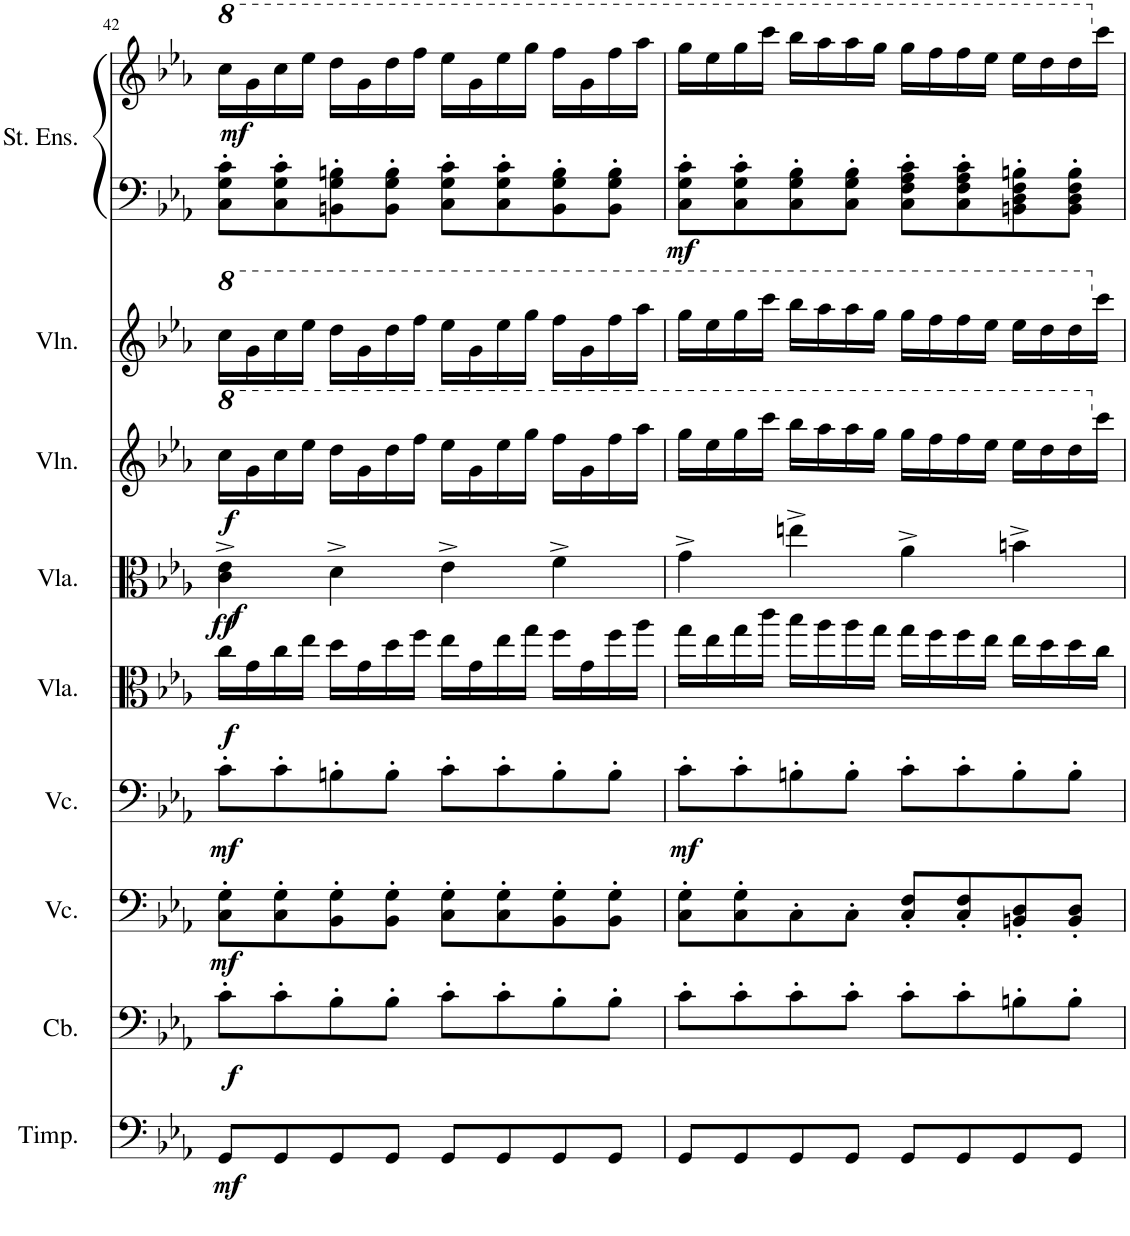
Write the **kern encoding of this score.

**kern	**dynam	**kern	**dynam	**kern	**dynam	**kern	**dynam	**kern	**dynam	**kern	**dynam	**kern	**dynam	**kern	**kern	**kern	**dynam
*part9	*part9	*part8	*part8	*part7	*part7	*part6	*part6	*part5	*part5	*part4	*part4	*part3	*part3	*part2	*part1	*part1	*part1
*staff10	*staff10	*staff9	*staff9	*staff8	*staff8	*staff7	*staff7	*staff6	*staff6	*staff5	*staff5	*staff4	*staff4	*staff3	*staff2	*staff1	*staff1/2
*I"Timpani	*	*I"Contrabass	*	*I"Cello 2	*	*I"Cello 1	*	*I"Viola 2	*	*I"Viola	*	*I"Violin 2	*	*I"Violin	*I"Strings	*	*
*I'Timp.	*	*I'Cb.	*	*	*	*	*	*I'Vla.	*	*I'Vla.	*	*I'Vln.	*	*I'Vln.	*	*	*
!!LO:PB:g=z
*clefF4	*	*clefF4	*	*clefF4	*	*clefF4	*	*clefC3	*	*clefC3	*	*clefG2	*	*clefG2	*clefF4	*clefG2	*
*	*	*Trd7c12	*	*	*	*	*	*	*	*	*	*	*	*	*	*	*
*k[b-e-a-]	*	*k[b-e-a-]	*	*k[b-e-a-]	*	*k[b-e-a-]	*	*k[b-e-a-]	*	*k[b-e-a-]	*	*k[b-e-a-]	*	*k[b-e-a-]	*k[b-e-a-]	*k[b-e-a-]	*
*M4/4	*	*M4/4	*	*M4/4	*	*M4/4	*	*M4/4	*	*M4/4	*	*M4/4	*	*M4/4	*M4/4	*M4/4	*
*	*	*	*	*	*	*	*	*	*	*	*	*8va	*	*	*	*	*
*	*	*	*	*	*	*	*	*	*	*	*	*	*	*8va	*	*	*
*	*	*	*	*	*	*	*	*	*	*	*	*	*	*	*	*8va	*
=42	=42	=42	=42	=42	=42	=42	=42	=42	=42	=42	=42	=42	=42	=42	=42	=42	=42
!	!LO:DY:b	!	!LO:DY:b	!	!LO:DY:b	!	!LO:DY:b	!	!LO:DY:b	!	!LO:DY:b	!	!	!	!	!	!
!	!	!	!	!	!	!	!	!	!	!	!LO:DY:n=1:b	!	!LO:DY:b	!	!	!	!LO:DY:b
8GG/L	mf	8c'\L	f	8C\' 8G\'L	mf	8c'\L	mf	16cc\LL	f	4c\^ 4e-\^	ff f	16ccc\LL	f	16ccc\LL	8C\' 8G\' 8c\'L	16ccc\LL	mf
.	.	.	.	.	.	.	.	16g\	.	.	.	16gg\	.	16gg\	.	16gg\	.
8GG/	.	8c'\	.	8C\' 8G\'	.	8c'\	.	16cc\	.	.	.	16ccc\	.	16ccc\	8C\' 8G\' 8c\'	16ccc\	.
.	.	.	.	.	.	.	.	16ee-\JJ	.	.	.	16eee-\JJ	.	16eee-\JJ	.	16eee-\JJ	.
8GG/	.	8B-'\	.	8BB-\' 8G\'	.	8Bn'\	.	16dd\LL	.	4d^\	.	16ddd\LL	.	16ddd\LL	8BBn\' 8G\' 8Bn\'	16ddd\LL	.
.	.	.	.	.	.	.	.	16g\	.	.	.	16gg\	.	16gg\	.	16gg\	.
8GG/J	.	8B-'\J	.	8BB-\' 8G\'J	.	8B'\J	.	16dd\	.	.	.	16ddd\	.	16ddd\	8BB\' 8G\' 8B\'J	16ddd\	.
.	.	.	.	.	.	.	.	16ff\JJ	.	.	.	16fff\JJ	.	16fff\JJ	.	16fff\JJ	.
8GG/L	.	8c'\L	.	8C\' 8G\'L	.	8c'\L	.	16ee-\LL	.	4e-^\	.	16eee-\LL	.	16eee-\LL	8C\' 8G\' 8c\'L	16eee-\LL	.
.	.	.	.	.	.	.	.	16g\	.	.	.	16gg\	.	16gg\	.	16gg\	.
8GG/	.	8c'\	.	8C\' 8G\'	.	8c'\	.	16ee-\	.	.	.	16eee-\	.	16eee-\	8C\' 8G\' 8c\'	16eee-\	.
.	.	.	.	.	.	.	.	16gg\JJ	.	.	.	16ggg\JJ	.	16ggg\JJ	.	16ggg\JJ	.
8GG/	.	8B-'\	.	8BB-\' 8G\'	.	8B'\	.	16ff\LL	.	4f^\	.	16fff\LL	.	16fff\LL	8BB\' 8G\' 8B\'	16fff\LL	.
.	.	.	.	.	.	.	.	16g\	.	.	.	16gg\	.	16gg\	.	16gg\	.
8GG/J	.	8B-'\J	.	8BB-\' 8G\'J	.	8B'\J	.	16ff\	.	.	.	16fff\	.	16fff\	8BB\' 8G\' 8B\'J	16fff\	.
.	.	.	.	.	.	.	.	16aa-\JJ	.	.	.	16aaa-\JJ	.	16aaa-\JJ	.	16aaa-\JJ	.
=43	=43	=43	=43	=43	=43	=43	=43	=43	=43	=43	=43	=43	=43	=43	=43	=43	=43
!	!	!	!	!	!	!	!LO:DY:b	!	!	!	!	!	!	!	!	!	!LO:DY:b=2
8GG/L	.	8c'\L	.	8C\' 8G\'L	.	8c'\L	mf	16gg\LL	.	4g^\	.	16ggg\LL	.	16ggg\LL	8C\' 8G\' 8c\'L	16ggg\LL	mf
.	.	.	.	.	.	.	.	16ee-\	.	.	.	16eee-\	.	16eee-\	.	16eee-\	.
8GG/	.	8c'\	.	8C\' 8G\'	.	8c'\	.	16gg\	.	.	.	16ggg\	.	16ggg\	8C\' 8G\' 8c\'	16ggg\	.
.	.	.	.	.	.	.	.	16ccc\JJ	.	.	.	16cccc\JJ	.	16cccc\JJ	.	16cccc\JJ	.
8GG/	.	8c'\	.	8C'\	.	8Bn'\	.	16bb-\LL	.	4een^\	.	16bbb-\LL	.	16bbb-\LL	8C\' 8G\' 8B-\'	16bbb-\LL	.
.	.	.	.	.	.	.	.	16aa-\	.	.	.	16aaa-\	.	16aaa-\	.	16aaa-\	.
8GG/J	.	8c'\J	.	8C'\J	.	8B'\J	.	16aa-\	.	.	.	16aaa-\	.	16aaa-\	8C\' 8G\' 8B-\'J	16aaa-\	.
.	.	.	.	.	.	.	.	16gg\JJ	.	.	.	16ggg\JJ	.	16ggg\JJ	.	16ggg\JJ	.
8GG/L	.	8c'\L	.	8C/' 8F/'L	.	8c'\L	.	16gg\LL	.	4a-^\	.	16ggg\LL	.	16ggg\LL	8C\' 8F\' 8A-\' 8c\'L	16ggg\LL	.
.	.	.	.	.	.	.	.	16ff\	.	.	.	16fff\	.	16fff\	.	16fff\	.
8GG/	.	8c'\	.	8C/' 8F/'	.	8c'\	.	16ff\	.	.	.	16fff\	.	16fff\	8C\' 8F\' 8A-\' 8c\'	16fff\	.
.	.	.	.	.	.	.	.	16ee-\JJ	.	.	.	16eee-\JJ	.	16eee-\JJ	.	16eee-\JJ	.
8GG/	.	8Bn'\	.	8BBn/' 8D/'	.	8B'\	.	16ee-\LL	.	4bn^\	.	16eee-\LL	.	16eee-\LL	8BBn\' 8D\' 8F\' 8Bn\'	16eee-\LL	.
.	.	.	.	.	.	.	.	16dd\	.	.	.	16ddd\	.	16ddd\	.	16ddd\	.
8GG/J	.	8B'\J	.	8BB/' 8D/'J	.	8B'\J	.	16dd\	.	.	.	16ddd\	.	16ddd\	8BB\' 8D\' 8F\' 8B\'J	16ddd\	.
*	*	*	*	*	*	*	*	*	*	*	*	*X8va	*	*	*	*	*
*	*	*	*	*	*	*	*	*	*	*	*	*	*	*X8va	*	*	*
*	*	*	*	*	*	*	*	*	*	*	*	*	*	*	*	*X8va	*
.	.	.	.	.	.	.	.	16cc\JJ	.	.	.	16ccc\JJ	.	16ccc\JJ	.	16ccc\JJ	.
=	=	=	=	=	=	=	=	=	=	=	=	=	=	=	=	=	=
*-	*-	*-	*-	*-	*-	*-	*-	*-	*-	*-	*-	*-	*-	*-	*-	*-	*-
